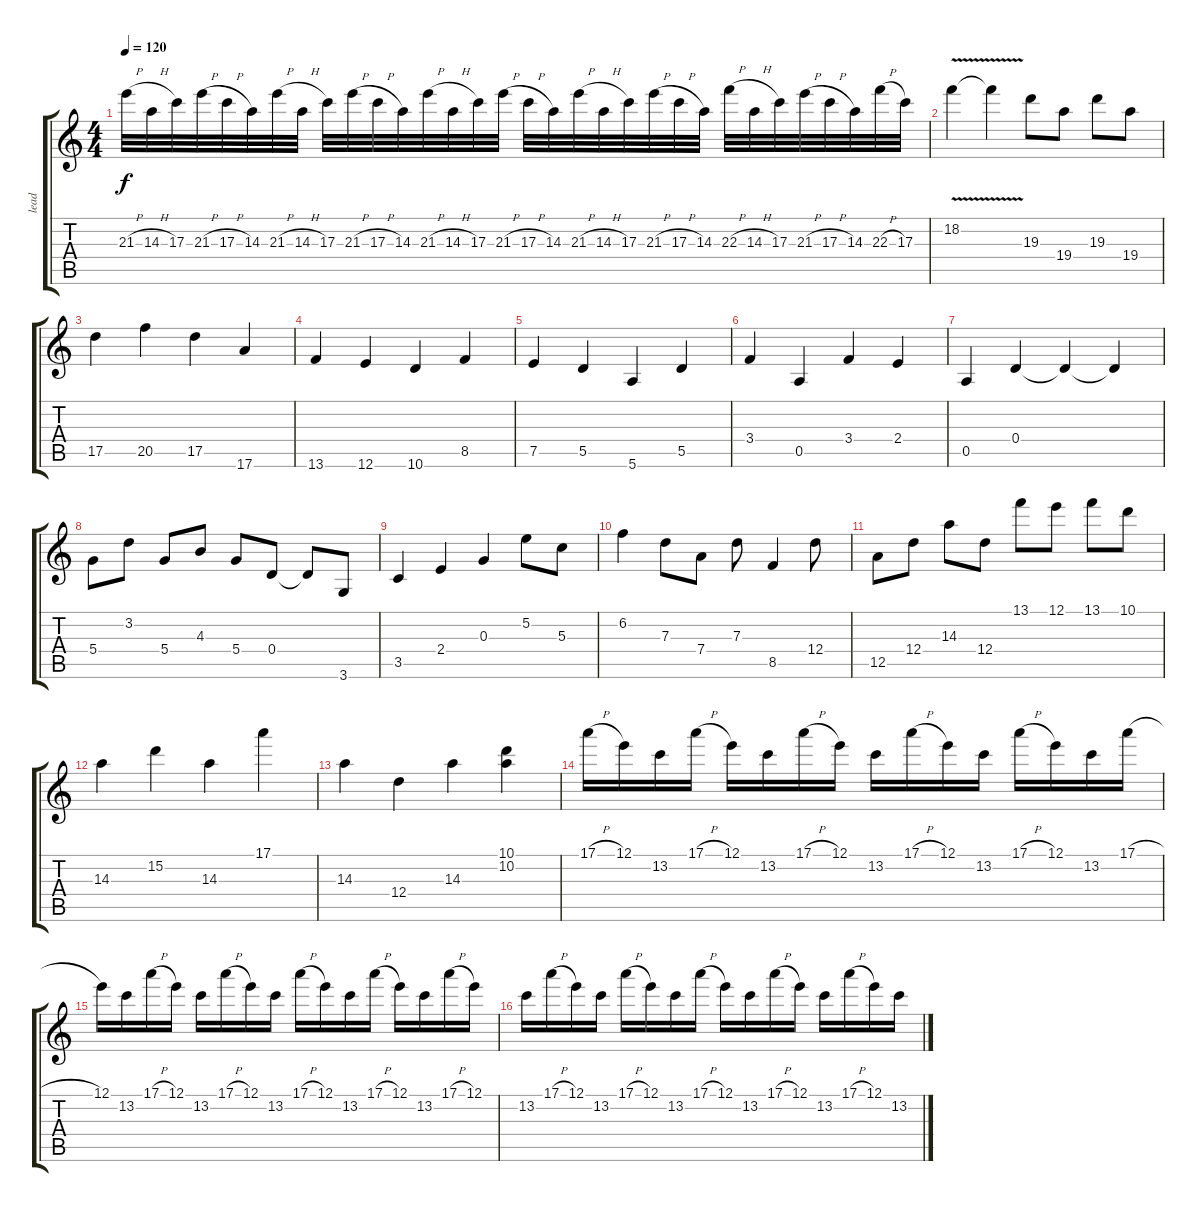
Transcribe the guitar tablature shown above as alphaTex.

\track ("lead" "lead") {instrument distortionguitar}
\staff {score tabs}
\tuning (E4 B3 G3 D3 A2 E2) {hide}
\ts (4 4)
\tempo 120
\clef g2
\ks c
21.3{h}.32{dy f} 14.3{h}.32 17.3.32 21.3{h}.32 17.3{h}.32 14.3.32 21.3{h}.32 14.3{h}.32 17.3.32 21.3{h}.32 17.3{h}.32 14.3.32 21.3{h}.32 14.3{h}.32 17.3.32 21.3{h}.32 17.3{h}.32 14.3.32 21.3{h}.32 14.3{h}.32 17.3.32 21.3{h}.32 17.3{h}.32 14.3.32 22.3{h}.32 14.3{h}.32 17.3.32 21.3{h}.32 17.3{h}.32 14.3.32 22.3{h}.32 17.3.32 |
18.2{v}.4 18.2{t}.4 19.3.8 19.4.8 19.3.8 19.4.8 |
17.5.4 20.5.4 17.5.4 17.6.4 |
13.6.4 12.6.4 10.6.4 8.5.4 |
7.5.4 5.5.4 5.6.4 5.5.4 |
3.4.4 0.5.4 3.4.4 2.4.4 |
0.5.4 0.4.4 0.4{t}.4 0.4{t}.4 |
5.4.8 3.2.8 5.4.8 4.3.8 5.4.8 0.4.8 0.4{t}.8 3.6.8 |
3.5.4 2.4.4 0.3.4 5.2.8 5.3.8 |
6.2.4 7.3.8 7.4.8 7.3.8 8.5.4 12.4.8 |
12.5.8 12.4.8 14.3.8 12.4.8 13.1.8 12.1.8 13.1.8 10.1.8 |
14.3.4 15.2.4 14.3.4 17.1.4 |
14.3.4 12.4.4 14.3.4 (10.1 10.2).4 |
17.1{h}.16 12.1.16 13.2.16 17.1{h}.16 12.1.16 13.2.16 17.1{h}.16 12.1.16 13.2.16 17.1{h}.16 12.1.16 13.2.16 17.1{h}.16 12.1.16 13.2.16 17.1{h}.16 |
12.1.16 13.2.16 17.1{h}.16 12.1.16 13.2.16 17.1{h}.16 12.1.16 13.2.16 17.1{h}.16 12.1.16 13.2.16 17.1{h}.16 12.1.16 13.2.16 17.1{h}.16 12.1.16 |
13.2.16 17.1{h}.16 12.1.16 13.2.16 17.1{h}.16 12.1.16 13.2.16 17.1{h}.16 12.1.16 13.2.16 17.1{h}.16 12.1.16 13.2.16 17.1{h}.16 12.1.16 13.2.16
